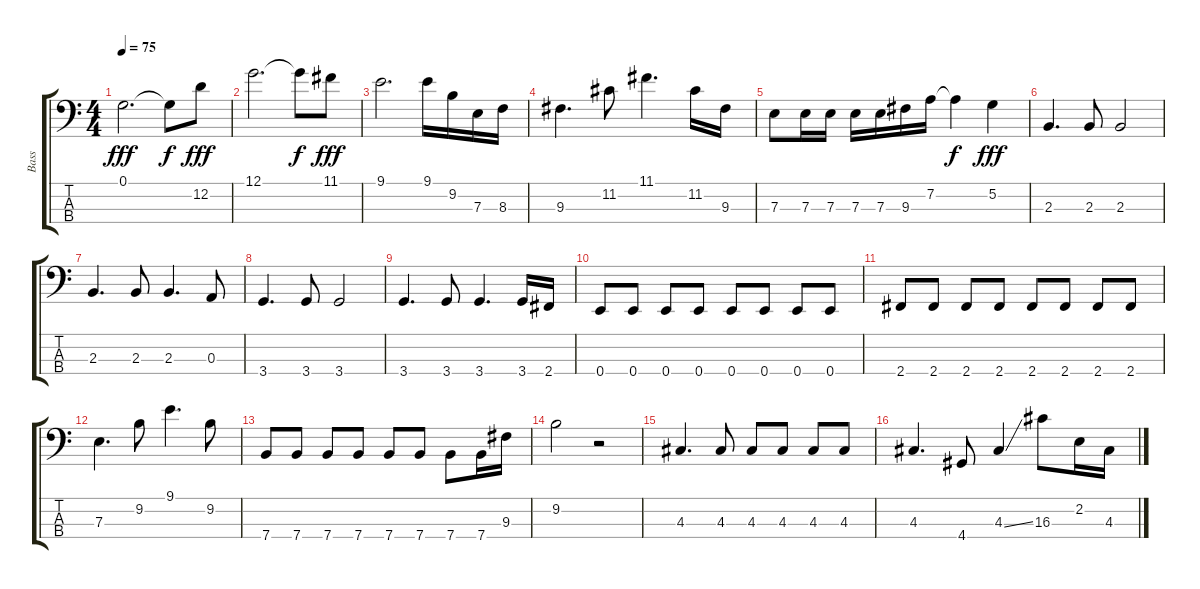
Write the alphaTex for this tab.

\track ("Bass" "Bass") {instrument electricbassfinger}
\staff {score tabs}
\tuning (G2 D2 A1 E1) {hide}
\ts (4 4)
\tempo 75
\clef f4
\ks c
0.1.2{d dy fff} 0.1{t}.8{dy f} 12.2.8{dy fff} |
12.1.2{d} 12.1{t}.8{dy f} 11.1.8{dy fff} |
9.1.2{d} 9.1.16 9.2.16 7.3.16 8.3.16 |
9.3.4{d} 11.2.8 11.1.4{d} 11.2.16 9.3.16 |
7.3.8 7.3.16 7.3.16 7.3.16 7.3.16 9.3.16 7.2.16 7.2{t}.4{dy f} 5.2.4{dy fff} |
2.3.4{d} 2.3.8 2.3.2 |
2.3.4{d} 2.3.8 2.3.4{d} 0.3.8 |
3.4.4{d} 3.4.8 3.4.2 |
3.4.4{d} 3.4.8 3.4.4{d} 3.4.16 2.4.16 |
0.4.8 0.4.8 0.4.8 0.4.8 0.4.8 0.4.8 0.4.8 0.4.8 |
2.4.8 2.4.8 2.4.8 2.4.8 2.4.8 2.4.8 2.4.8 2.4.8 |
7.3.4{d} 9.2.8 9.1.4{d} 9.2.8 |
7.4.8 7.4.8 7.4.8 7.4.8 7.4.8 7.4.8 7.4.8 7.4.16 9.3.16 |
9.2.2 r.2 |
4.3.4{d} 4.3.8 4.3.8 4.3.8 4.3.8 4.3.8 |
4.3.4{d} 4.4.8 4.3{ss}.4 16.3.8 2.2.16 4.3.16
